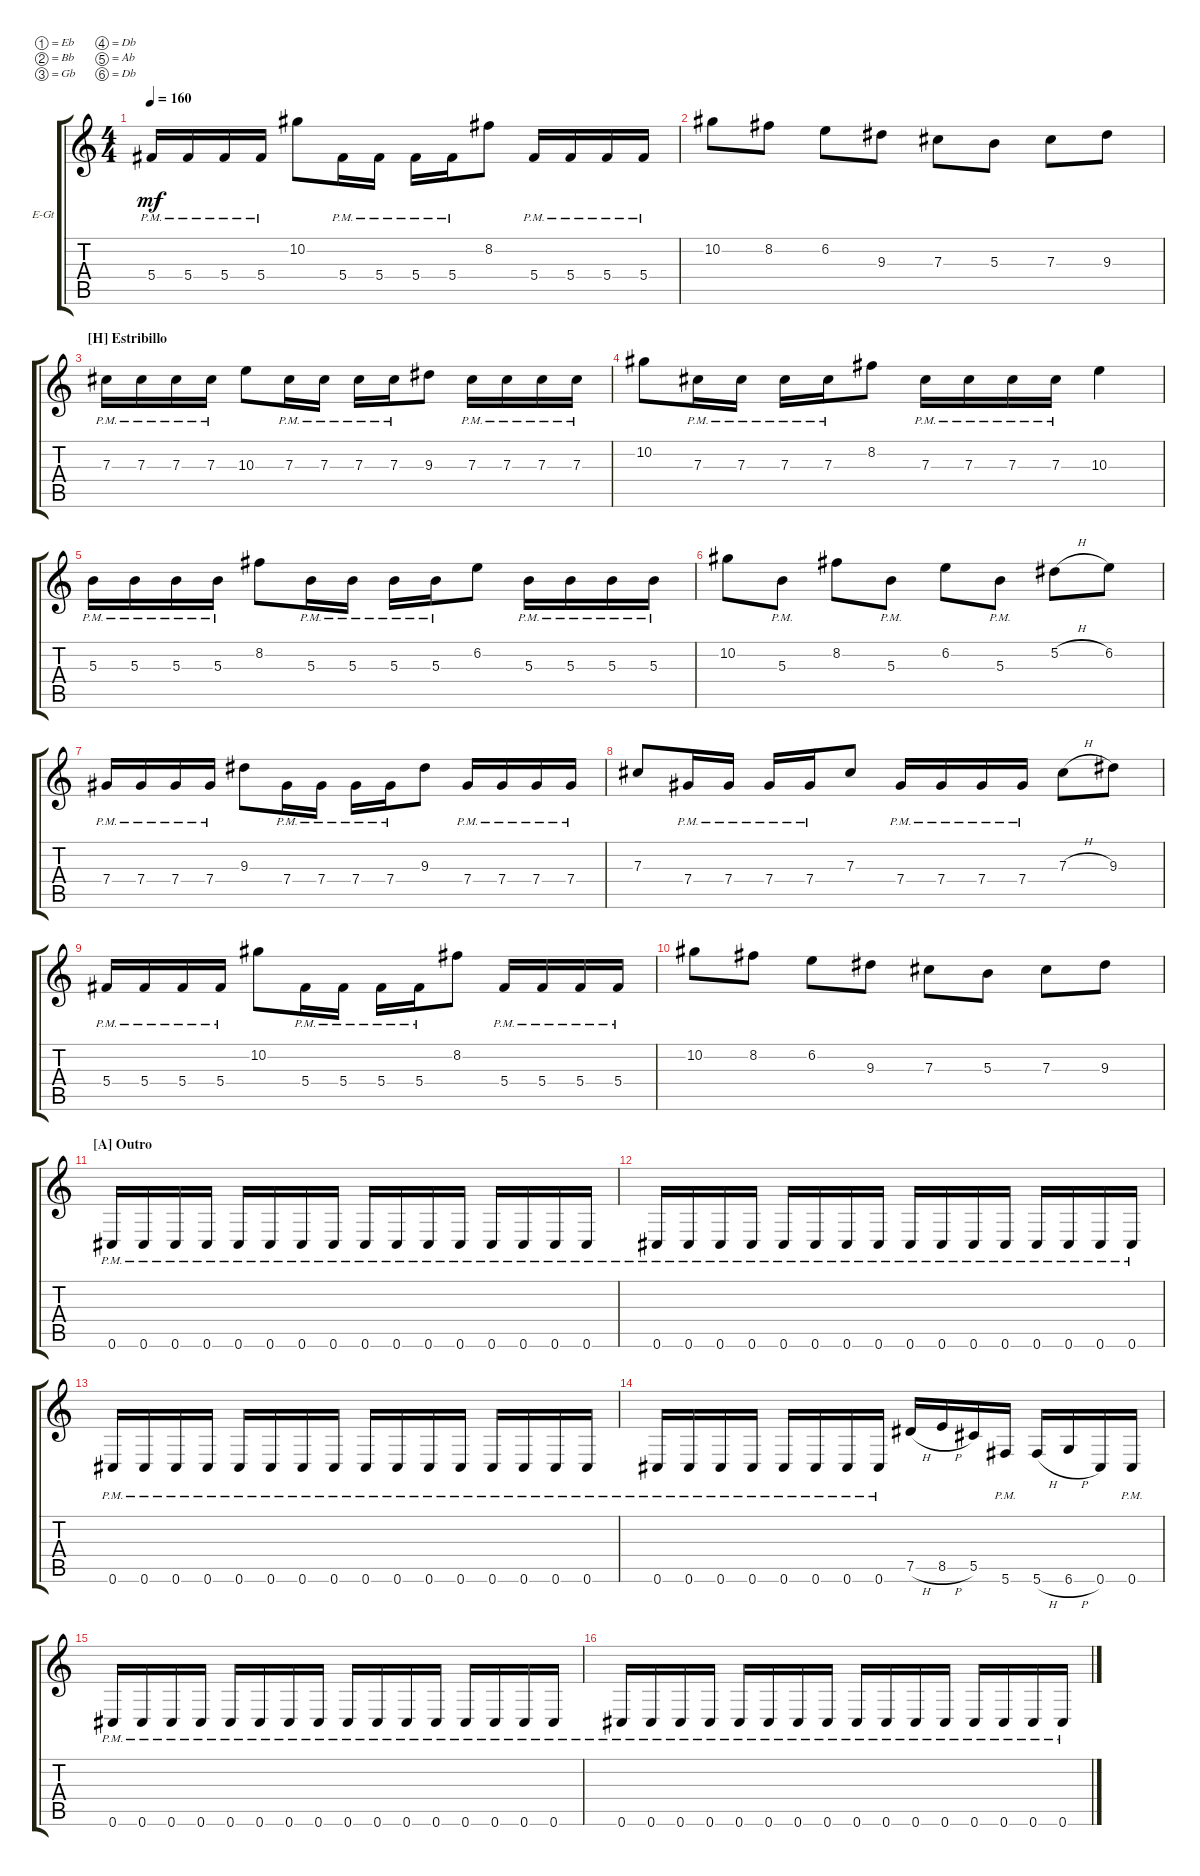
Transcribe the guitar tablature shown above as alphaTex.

\bracketExtendMode groupsimilarinstruments
\firstSystemTrackNameOrientation horizontal
\otherSystemsTrackNameOrientation horizontal
\track ("Corey Beaulieu" "E-Gt") {instrument distortionguitar}
\staff {score tabs}
\tuning (Eb4 Bb3 Gb3 Db3 Ab2 Db2)
\ts (4 4)
\tempo 160
\clef g2
\ks c
5.4{pm}.16{dy mf} 5.4{pm}.16 5.4{pm}.16 5.4{pm}.16 10.2.8 5.4{pm}.16 5.4{pm}.16 5.4{pm}.16 5.4{pm}.16 8.2.8 5.4{pm}.16 5.4{pm}.16 5.4{pm}.16 5.4{pm}.16 |
10.2.8 8.2.8 6.2.8 9.3.8 7.3.8 5.3.8 7.3.8 9.3.8 |
\section ("H" "Estribillo")
7.3{pm}.16 7.3{pm}.16 7.3{pm}.16 7.3{pm}.16 10.3.8 7.3{pm}.16 7.3{pm}.16 7.3{pm}.16 7.3{pm}.16 9.3.8 7.3{pm}.16 7.3{pm}.16 7.3{pm}.16 7.3{pm}.16 |
10.2.8 7.3{pm}.16 7.3{pm}.16 7.3{pm}.16 7.3{pm}.16 8.2.8 7.3{pm}.16 7.3{pm}.16 7.3{pm}.16 7.3{pm}.16 10.3.4 |
5.3{pm}.16 5.3{pm}.16 5.3{pm}.16 5.3{pm}.16 8.2.8 5.3{pm}.16 5.3{pm}.16 5.3{pm}.16 5.3{pm}.16 6.2.8 5.3{pm}.16 5.3{pm}.16 5.3{pm}.16 5.3{pm}.16 |
10.2.8 5.3{pm}.8 8.2.8 5.3{pm}.8 6.2.8 5.3{pm}.8 5.2{h}.8 6.2.8 |
7.4{pm}.16 7.4{pm}.16 7.4{pm}.16 7.4{pm}.16 9.3.8 7.4{pm}.16 7.4{pm}.16 7.4{pm}.16 7.4{pm}.16 9.3.8 7.4{pm}.16 7.4{pm}.16 7.4{pm}.16 7.4{pm}.16 |
7.3.8 7.4{pm}.16 7.4{pm}.16 7.4{pm}.16 7.4{pm}.16 7.3.8 7.4{pm}.16 7.4{pm}.16 7.4{pm}.16 7.4{pm}.16 7.3{h}.8 9.3.8 |
5.4{pm}.16 5.4{pm}.16 5.4{pm}.16 5.4{pm}.16 10.2.8 5.4{pm}.16 5.4{pm}.16 5.4{pm}.16 5.4{pm}.16 8.2.8 5.4{pm}.16 5.4{pm}.16 5.4{pm}.16 5.4{pm}.16 |
10.2.8 8.2.8 6.2.8 9.3.8 7.3.8 5.3.8 7.3.8 9.3.8 |
\section ("A" "Outro")
0.6{pm}.16 0.6{pm}.16 0.6{pm}.16 0.6{pm}.16 0.6{pm}.16 0.6{pm}.16 0.6{pm}.16 0.6{pm}.16 0.6{pm}.16 0.6{pm}.16 0.6{pm}.16 0.6{pm}.16 0.6{pm}.16 0.6{pm}.16 0.6{pm}.16 0.6{pm}.16 |
0.6{pm}.16 0.6{pm}.16 0.6{pm}.16 0.6{pm}.16 0.6{pm}.16 0.6{pm}.16 0.6{pm}.16 0.6{pm}.16 0.6{pm}.16 0.6{pm}.16 0.6{pm}.16 0.6{pm}.16 0.6{pm}.16 0.6{pm}.16 0.6{pm}.16 0.6{pm}.16 |
0.6{pm}.16 0.6{pm}.16 0.6{pm}.16 0.6{pm}.16 0.6{pm}.16 0.6{pm}.16 0.6{pm}.16 0.6{pm}.16 0.6{pm}.16 0.6{pm}.16 0.6{pm}.16 0.6{pm}.16 0.6{pm}.16 0.6{pm}.16 0.6{pm}.16 0.6{pm}.16 |
0.6{pm}.16 0.6{pm}.16 0.6{pm}.16 0.6{pm}.16 0.6{pm}.16 0.6{pm}.16 0.6{pm}.16 0.6{pm}.16 7.5{h}.16 8.5{h}.16 5.5.16 5.6{pm}.16 5.6{h}.16 6.6{h}.16 0.6.16 0.6{pm}.16 |
0.6{pm}.16 0.6{pm}.16 0.6{pm}.16 0.6{pm}.16 0.6{pm}.16 0.6{pm}.16 0.6{pm}.16 0.6{pm}.16 0.6{pm}.16 0.6{pm}.16 0.6{pm}.16 0.6{pm}.16 0.6{pm}.16 0.6{pm}.16 0.6{pm}.16 0.6{pm}.16 |
0.6{pm}.16 0.6{pm}.16 0.6{pm}.16 0.6{pm}.16 0.6{pm}.16 0.6{pm}.16 0.6{pm}.16 0.6{pm}.16 0.6{pm}.16 0.6{pm}.16 0.6{pm}.16 0.6{pm}.16 0.6{pm}.16 0.6{pm}.16 0.6{pm}.16 0.6{pm}.16
